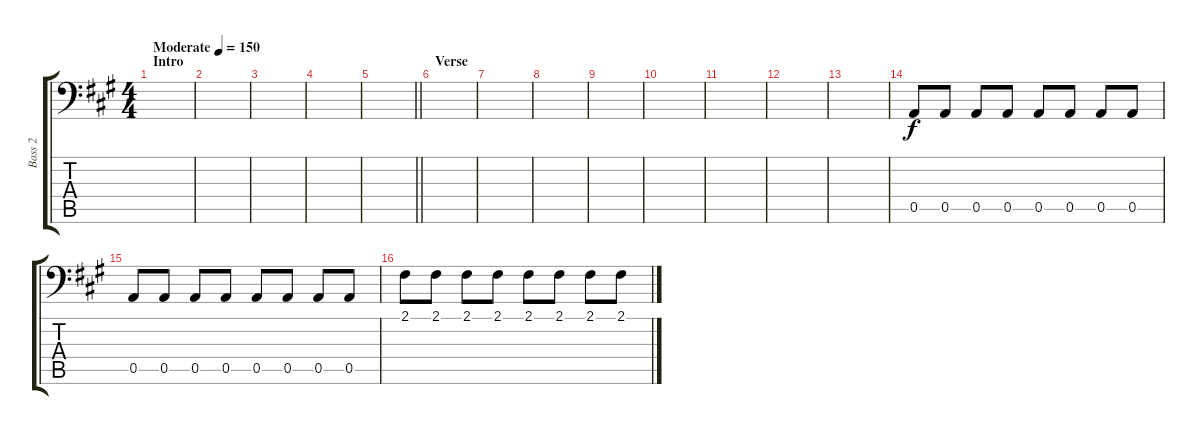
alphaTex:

\track ("Bass 2" "Bass 2") {instrument electricbasspick}
\staff {score tabs}
\tuning (E2 D2 C2 B1 A1 G1) {hide}
\ts (4 4)
\section ("" "Intro")
\tempo (150 "Moderate")
\clef f4
\ks a
|
|
|
|
\barLineRight lightlight
|
\section ("" "Verse")
|
|
|
|
|
|
|
|
0.5.8 0.5.8 0.5.8 0.5.8 0.5.8 0.5.8 0.5.8 0.5.8 |
0.5.8 0.5.8 0.5.8 0.5.8 0.5.8 0.5.8 0.5.8 0.5.8 |
2.1.8 2.1.8 2.1.8 2.1.8 2.1.8 2.1.8 2.1.8 2.1.8
